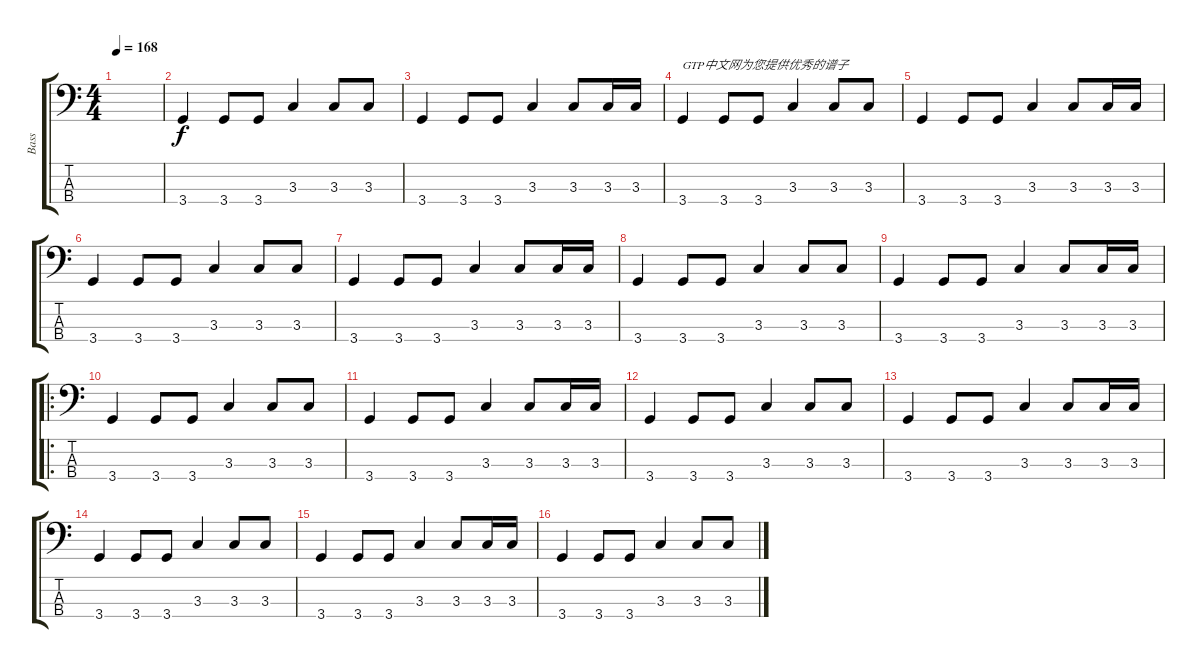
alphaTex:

\track ("Bass" "Bass") {instrument electricbasspick}
\staff {score tabs}
\tuning (G2 D2 A1 E1) {hide}
\ts (4 4)
\tempo 168
\clef f4
\ks c
|
3.4.4 3.4.8 3.4.8 3.3.4 3.3.8 3.3.8 |
3.4.4 3.4.8 3.4.8 3.3.4 3.3.8 3.3.16 3.3.16 |
3.4.4{txt "GTP中文网为您提供优秀的谱子"} 3.4.8 3.4.8 3.3.4 3.3.8 3.3.8 |
3.4.4 3.4.8 3.4.8 3.3.4 3.3.8 3.3.16 3.3.16 |
3.4.4 3.4.8 3.4.8 3.3.4 3.3.8 3.3.8 |
3.4.4 3.4.8 3.4.8 3.3.4 3.3.8 3.3.16 3.3.16 |
3.4.4 3.4.8 3.4.8 3.3.4 3.3.8 3.3.8 |
3.4.4 3.4.8 3.4.8 3.3.4 3.3.8 3.3.16 3.3.16 |
\ro
3.4.4 3.4.8 3.4.8 3.3.4 3.3.8 3.3.8 |
3.4.4 3.4.8 3.4.8 3.3.4 3.3.8 3.3.16 3.3.16 |
3.4.4 3.4.8 3.4.8 3.3.4 3.3.8 3.3.8 |
3.4.4 3.4.8 3.4.8 3.3.4 3.3.8 3.3.16 3.3.16 |
3.4.4 3.4.8 3.4.8 3.3.4 3.3.8 3.3.8 |
3.4.4 3.4.8 3.4.8 3.3.4 3.3.8 3.3.16 3.3.16 |
3.4.4 3.4.8 3.4.8 3.3.4 3.3.8 3.3.8
